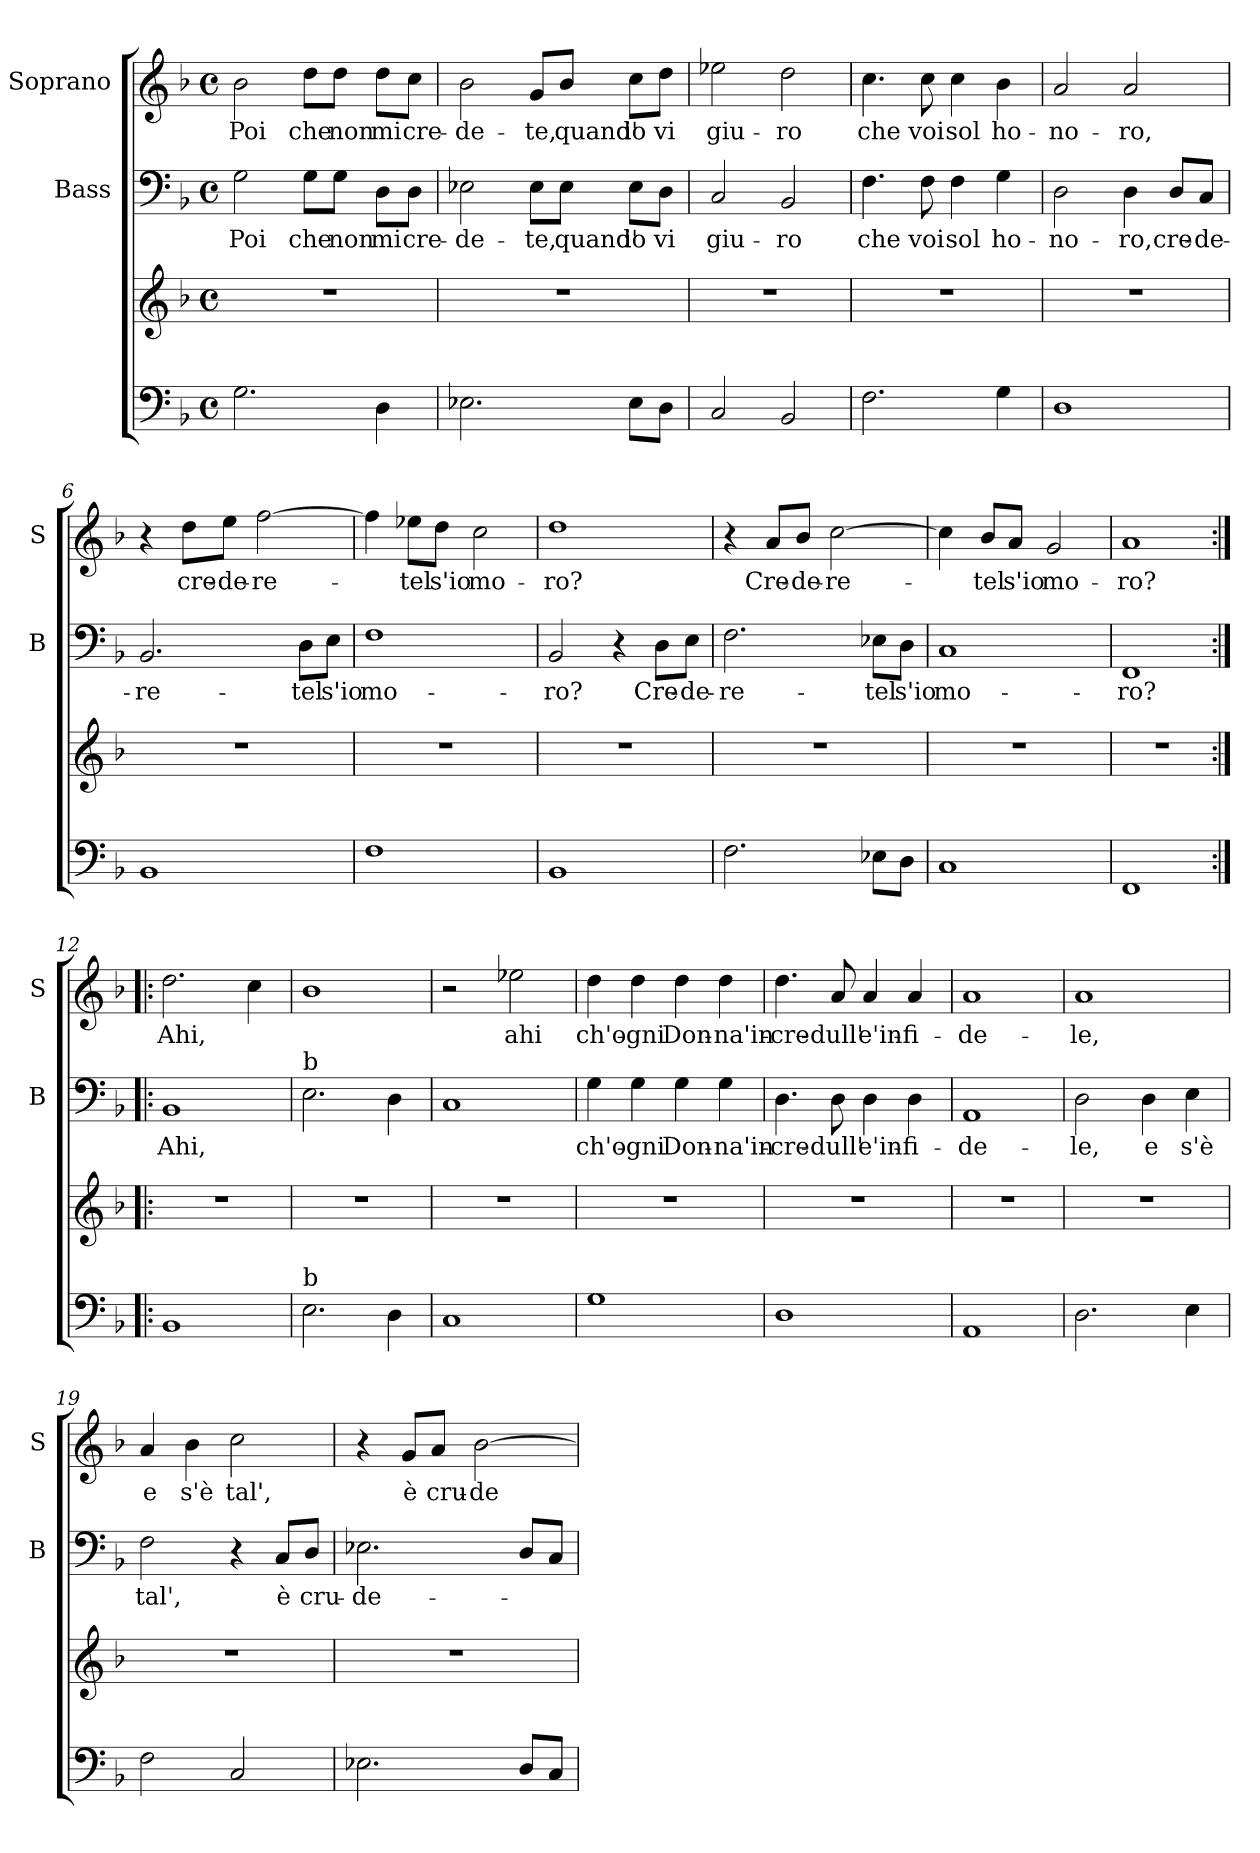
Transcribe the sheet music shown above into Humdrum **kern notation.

**kern	**kern	**kern	**text	**kern	**text
*part3	*part3	*part2	*part2	*part1	*part1
*staff4	*staff3	*staff2	*staff2	*staff1	*staff1
*	*	*I"Bass	*	*I"Soprano	*
*	*	*I'B	*	*I'S	*
*clefF4	*clefG2	*clefF4	*	*clefG2	*
*k[b-]	*k[b-]	*k[b-]	*	*k[b-]	*
*F:	*F:	*F:	*	*F:	*
*M4/4	*M4/4	*M4/4	*	*M4/4	*
*met(c)	*met(c)	*met(c)	*	*met(c)	*
=1	=1	=1	=1	=1	=1
!	!	!	!LO:LY:b	!	!LO:LY:b
2.G\	1r	2G\	Poi	2b-\	Poi
!	!	!	!LO:LY:b	!	!LO:LY:b
.	.	8G\L	che	8dd\L	che
!	!	!	!LO:LY:b	!	!LO:LY:b
.	.	8G\J	non	8dd\J	non
!	!	!	!LO:LY:b	!	!LO:LY:b
4D\	.	8D\L	mi	8dd\L	mi
!	!	!	!LO:LY:b	!	!LO:LY:b
.	.	8D\J	cre-	8cc\J	cre-
=2	=2	=2	=2	=2	=2
!	!	!	!LO:LY:b	!	!LO:LY:b
2.E-X\	1r	2E-X\	-de-	2b-\	-de-
!	!	!	!LO:LY:b	!	!LO:LY:b
.	.	8E-\L	-te,	8g/L	-te,
!	!	!	!LO:LY:b	!	!LO:LY:b
.	.	8E-\J	quand'	8b-/J	quand'
!	!	!	!LO:LY:b	!	!LO:LY:b
8E-\L	.	8E-\L	io	8cc\L	io
!	!	!	!LO:LY:b	!	!LO:LY:b
8D\J	.	8D\J	vi	8dd\J	vi
=3	=3	=3	=3	=3	=3
!	!	!	!LO:LY:b	!	!LO:LY:b
2C/	1r	2C/	giu-	2ee-X\	giu-
!	!	!	!LO:LY:b	!	!LO:LY:b
2BB-/	.	2BB-/	-ro	2dd\	-ro
=4	=4	=4	=4	=4	=4
!	!	!	!LO:LY:b	!	!LO:LY:b
2.F\	1r	4.F\	che	4.cc\	che
!	!	!	!LO:LY:b	!	!LO:LY:b
.	.	8F\	voi	8cc\	voi
!	!	!	!LO:LY:b	!	!LO:LY:b
.	.	4F\	sol	4cc\	sol
!	!	!	!LO:LY:b	!	!LO:LY:b
4G\	.	4G\	ho-	4b-\	ho-
!!LO:LB:g=z
=5	=5	=5	=5	=5	=5
!	!	!	!LO:LY:b	!	!LO:LY:b
1D	1r	2D\	-no-	2a/	-no-
!	!	!	!LO:LY:b	!	!LO:LY:b
.	.	4D\	-ro,	2a/	-ro,
!	!	!	!LO:LY:b	!	!
.	.	8D/L	cre-	.	.
!	!	!	!LO:LY:b	!	!
.	.	8C/J	-de-	.	.
=6	=6	=6	=6	=6	=6
!	!	!	!LO:LY:b	!	!
1BB-	1r	2.BB-/	-re-	4r	.
!	!	!	!	!	!LO:LY:b
.	.	.	.	8dd\L	cre-
!	!	!	!	!	!LO:LY:b
.	.	.	.	8ee\J	-de-
!	!	!	!	!	!LO:LY:b
.	.	.	.	[2ff\	-re-
!	!	!	!LO:LY:b	!	!
.	.	8D\L	-tel	.	.
!	!	!	!LO:LY:b	!	!
.	.	8E\J	s'io	.	.
=7	=7	=7	=7	=7	=7
!	!	!	!LO:LY:b	!	!
1F	1r	1F	mo-	4ff\]	.
!	!	!	!	!	!LO:LY:b
.	.	.	.	8ee-X\L	-tel
!	!	!	!	!	!LO:LY:b
.	.	.	.	8dd\J	s'io
!	!	!	!	!	!LO:LY:b
.	.	.	.	2cc\	mo-
=8	=8	=8	=8	=8	=8
!	!	!	!LO:LY:b	!	!LO:LY:b
1BB-	1r	2BB-/	-ro?	1dd	-ro?
.	.	4r	.	.	.
!	!	!	!LO:LY:b	!	!
.	.	8D\L	Cre-	.	.
!	!	!	!LO:LY:b	!	!
.	.	8E\J	-de-	.	.
=9	=9	=9	=9	=9	=9
!	!	!	!LO:LY:b	!	!
2.F\	1r	2.F\	-re-	4r	.
!	!	!	!	!	!LO:LY:b
.	.	.	.	8a/L	Cre-
!	!	!	!	!	!LO:LY:b
.	.	.	.	8b-/J	-de-
!	!	!	!	!	!LO:LY:b
.	.	.	.	[2cc\	-re-
!	!	!	!LO:LY:b	!	!
8E-X\L	.	8E-X\L	-tel	.	.
!	!	!	!LO:LY:b	!	!
8D\J	.	8D\J	s'io	.	.
!!LO:LB:g=z
=10	=10	=10	=10	=10	=10
!	!	!	!LO:LY:b	!	!
1C	1r	1C	mo-	4cc\]	.
!	!	!	!	!	!LO:LY:b
.	.	.	.	8b-/L	-tel
!	!	!	!	!	!LO:LY:b
.	.	.	.	8a/J	s'io
!	!	!	!	!	!LO:LY:b
.	.	.	.	2g/	mo-
=11	=11	=11	=11	=11	=11
!	!	!	!LO:LY:b	!	!LO:LY:b
1FF	1r	1FF	-ro?	1a	-ro?
=12:|!|:	=12:|!|:	=12:|!|:	=12:|!|:	=12:|!|:	=12:|!|:
!	!	!	!LO:LY:b	!	!LO:LY:b
1BB-	1r	1BB-	Ahi,	2.dd\	Ahi,
.	.	.	.	4cc\	.
=13	=13	=13	=13	=13	=13
!	!	!LO:TX:a:t=b	!	!	!
!LO:TX:a:t=b	!	!	!	!	!
2.E\	1r	2.E\	.	1b-	.
4D\	.	4D\	.	.	.
=14	=14	=14	=14	=14	=14
1C	1r	1C	.	2r	.
!	!	!	!	!	!LO:LY:b
.	.	.	.	2ee-X\	ahi
=15	=15	=15	=15	=15	=15
!	!	!	!LO:LY:b	!	!LO:LY:b
1G	1r	4G\	ch'o-	4dd\	ch'o-
!	!	!	!LO:LY:b	!	!LO:LY:b
.	.	4G\	-gni	4dd\	-gni
!	!	!	!LO:LY:b	!	!LO:LY:b
.	.	4G\	Don-	4dd\	Don-
!	!	!	!LO:LY:b	!	!LO:LY:b
.	.	4G\	-na'in-	4dd\	-na'in-
!!LO:PB:g=z
=16	=16	=16	=16	=16	=16
!	!	!	!LO:LY:b	!	!LO:LY:b
1D	1r	4.D\	-cre-	4.dd\	-cre-
!	!	!	!LO:LY:b	!	!LO:LY:b
.	.	8D\	-dull'	8a/	-dull'
!	!	!	!LO:LY:b	!	!LO:LY:b
.	.	4D\	e'in-	4a/	e'in-
!	!	!	!LO:LY:b	!	!LO:LY:b
.	.	4D\	-fi-	4a/	-fi-
=17	=17	=17	=17	=17	=17
!	!	!	!LO:LY:b	!	!LO:LY:b
1AA	1r	1AA	-de-	1a	-de-
=18	=18	=18	=18	=18	=18
!	!	!	!LO:LY:b	!	!LO:LY:b
2.D\	1r	2D\	-le,	1a	-le,
!	!	!	!LO:LY:b	!	!
.	.	4D\	e	.	.
!	!	!	!LO:LY:b	!	!
4E\	.	4E\	s'è	.	.
=19	=19	=19	=19	=19	=19
!	!	!	!LO:LY:b	!	!LO:LY:b
2F\	1r	2F\	tal',	4a/	e
!	!	!	!	!	!LO:LY:b
.	.	.	.	4b-\	s'è
!	!	!	!	!	!LO:LY:b
2C/	.	4r	.	2cc\	tal',
!	!	!	!LO:LY:b	!	!
.	.	8C/L	è	.	.
!	!	!	!LO:LY:b	!	!
.	.	8D/J	cru-	.	.
=20	=20	=20	=20	=20	=20
!	!	!	!LO:LY:b	!	!
2.E-X\	1r	2.E-X\	-de-	4r	.
!	!	!	!	!	!LO:LY:b
.	.	.	.	8g/L	è
!	!	!	!	!	!LO:LY:b
.	.	.	.	8a/J	cru-
!	!	!	!	!	!LO:LY:b
.	.	.	.	[2b-\	-de-
8D/L	.	8D/L	.	.	.
8C/J	.	8C/J	.	.	.
=	=	=	=	=	=
*-	*-	*-	*-	*-	*-
